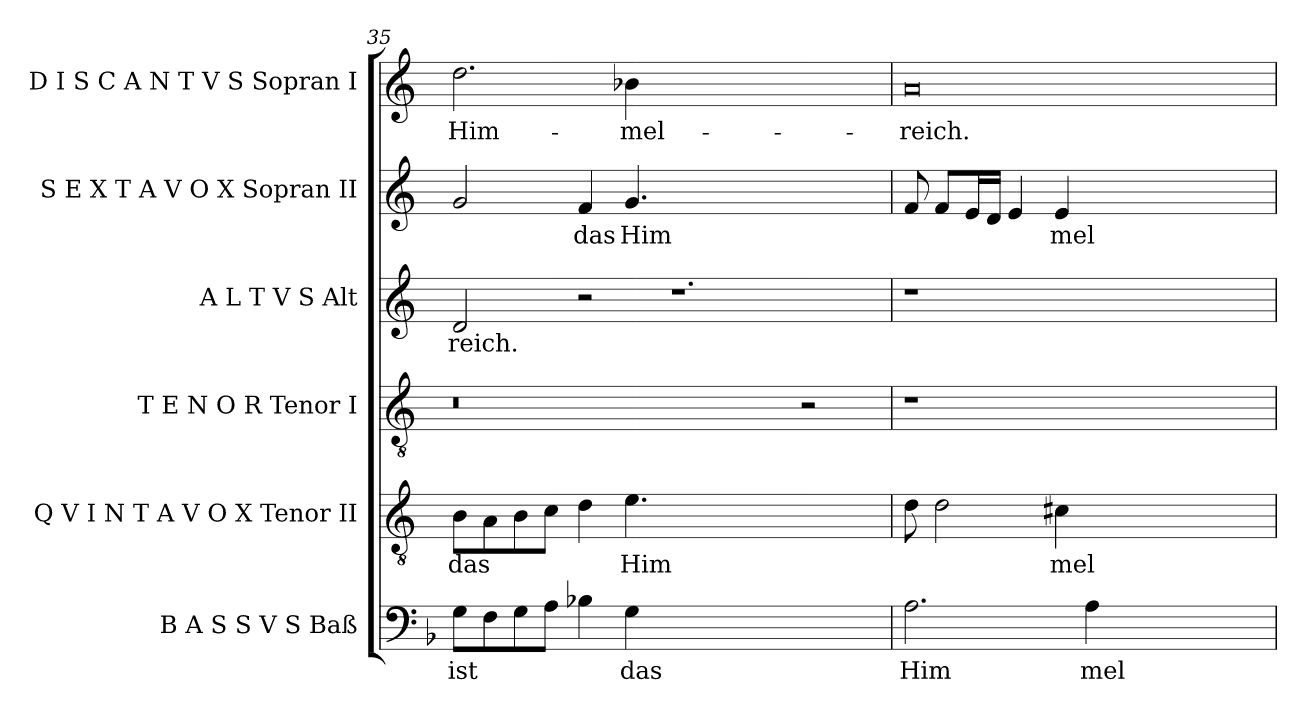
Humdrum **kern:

**kern	**text	**kern	**text	**kern	**kern	**text	**kern	**text	**kern	**text
*part6	*part6	*part5	*part5	*part4	*part3	*part3	*part2	*part2	*part1	*part1
*staff6	*staff6	*staff5	*staff5	*staff4	*staff3	*staff3	*staff2	*staff2	*staff1	*staff1
*I"B A S S V S  Baß	*	*I"Q V I N T A V O X  Tenor II	*	*I"T E N O R  Tenor I	*I"A L T V S  Alt	*	*I"S E X T A V O X  Sopran II	*	*I"D I S C A N T V S  Sopran I	*
*clefF4	*	*clefGv2	*	*clefGv2	*clefG2	*	*clefG2	*	*clefG2	*
*	*	*ITrd-3c-5	*	*ITrd-3c-5	*ITrd-3c-5	*	*ITrd-3c-5	*	*ITrd-3c-5	*
*k[b-]	*	*k[b-]	*	*k[b-]	*k[b-]	*	*k[b-]	*	*k[b-]	*
*F:	*	*F:	*	*F:	*F:	*	*F:	*	*F:	*
=35	=35	=35	=35	=35	=35	=35	=35	=35	=35	=35
!	!LO:LY:b:rj	!	!LO:LY:b:cj	!	!	!LO:LY:b:cj	!	!LO:LY:b:cj	!	!LO:LY:b:rj
8G\L	ist	8e\L	das	0r	2g/	-reich.	2cc/	.	2.gg\	Him-
!	!LO:LY:b:rj	!	!LO:LY:b:cj	!	!	!	!	!	!	!
8F\	.	8d\	.	.	.	.	.	.	.	.
!	!LO:LY:b:rj	!	!LO:LY:b:cj	!	!	!	!	!	!	!
8G\	.	8e\	.	.	.	.	.	.	.	.
!	!LO:LY:b:rj	!	!LO:LY:b:cj	!	!	!	!	!	!	!
8A\J	.	8f\J	.	.	.	.	.	.	.	.
!	!LO:LY:b:rj	!	!LO:LY:b:cj	!	!	!	!	!LO:LY:b:cj	!	!
4B-X\	.	4g\	.	.	2r	.	4b-/	das	.	.
!	!LO:LY:b:rj	!	!LO:LY:b:cj	!	!	!	!	!LO:LY:b:cj	!	!LO:LY:b:rj
4G\	das	4.a\	Him	.	.	.	4.cc/	Him-	4ee-X\	-mel-
1.ryy	.	.	.	.	1.r	.	.	.	1.ryy	.
.	.	1ryy	.	.	.	.	1ryy	.	.	.
.	.	.	.	2r	.	.	.	.	.	.
.	.	4.ryy	.	.	.	.	4.ryy	.	.	.
!!LO:LB:g=z
=36	=36	=36	=36	=36	=36	=36	=36	=36	=36	=36
!	!LO:LY:b:rj	!	!LO:LY:b:cj	!	!	!	!	!LO:LY:b:cj	!	!LO:LY:b:rj
2.A\	Him	8g\	.	1r	1r	.	8b-/	--	0dd	-reich.
!	!	!	!LO:LY:b:cj	!	!	!	!	!LO:LY:b:cj	!	!
.	.	2g\	.	.	.	.	8b-/L	--	.	.
!	!	!	!	!	!	!	!	!LO:LY:b:cj	!	!
.	.	.	.	.	.	.	16a/	--	.	.
!	!	!	!	!	!	!	!	!LO:LY:b:cj	!	!
.	.	.	.	.	.	.	16g/J	--	.	.
!	!	!	!	!	!	!	!	!LO:LY:b:cj	!	!
.	.	.	.	.	.	.	4a/	--	.	.
!	!	!	!LO:LY:b:cj	!	!	!	!	!LO:LY:b:cj	!	!
.	.	4f#X\	mel-	.	.	.	4a/	-mel-	.	.
!	!LO:LY:b:rj	!	!	!	!	!	!	!	!	!
4A\	mel	.	.	.	.	.	.	.	.	.
.	.	1ryy	.	.	.	.	1ryy	.	.	.
1ryy	.	.	.	1ryy	1ryy	.	.	.	.	.
.	.	8ryy	.	.	.	.	8ryy	.	.	.
=	=	=	=	=	=	=	=	=	=	=
*-	*-	*-	*-	*-	*-	*-	*-	*-	*-	*-
